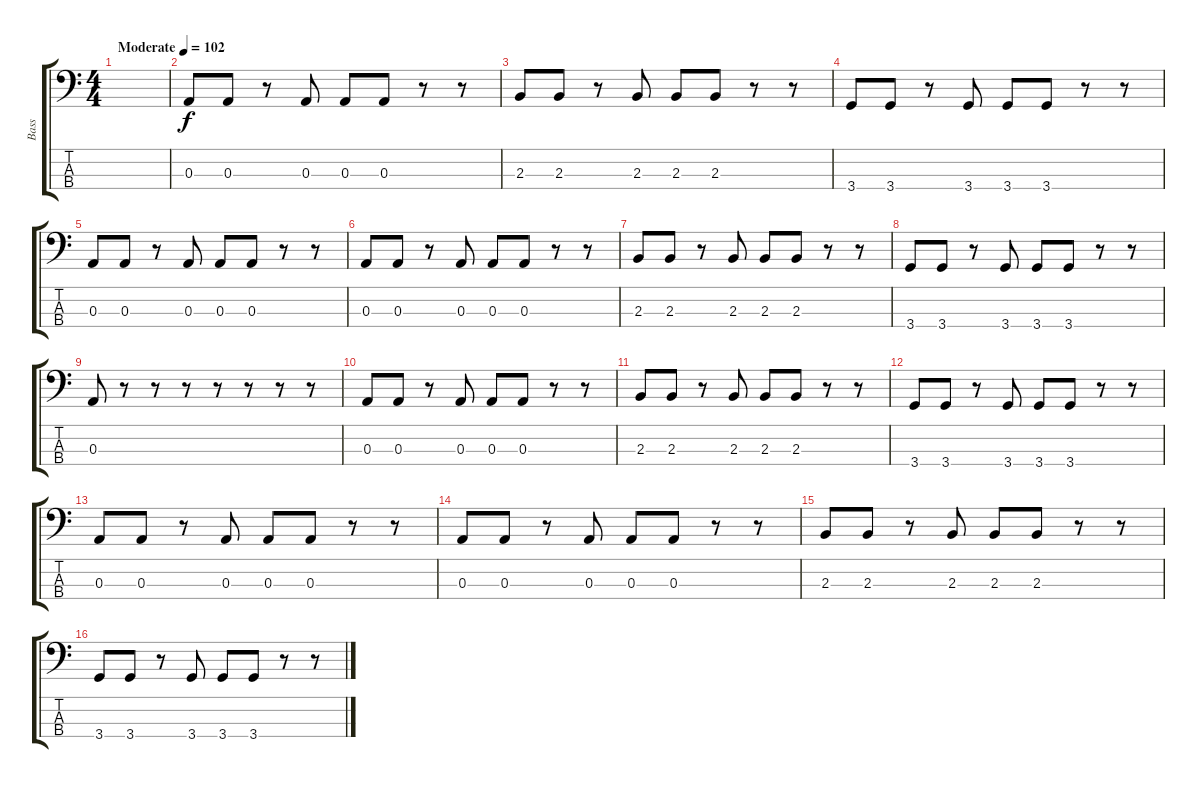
\track ("Bass" "Bass") {instrument electricbasspick}
\staff {score tabs}
\tuning (G2 D2 A1 E1) {hide}
\ts (4 4)
\tempo (102 "Moderate")
\clef f4
\ks c
|
0.3.8 0.3.8 r.8 0.3.8 0.3.8 0.3.8 r.8 r.8 |
2.3.8 2.3.8 r.8 2.3.8 2.3.8 2.3.8 r.8 r.8 |
3.4.8 3.4.8 r.8 3.4.8 3.4.8 3.4.8 r.8 r.8 |
0.3.8 0.3.8 r.8 0.3.8 0.3.8 0.3.8 r.8 r.8 |
0.3.8 0.3.8 r.8 0.3.8 0.3.8 0.3.8 r.8 r.8 |
2.3.8 2.3.8 r.8 2.3.8 2.3.8 2.3.8 r.8 r.8 |
3.4.8 3.4.8 r.8 3.4.8 3.4.8 3.4.8 r.8 r.8 |
0.3.8 r.8 r.8 r.8 r.8 r.8 r.8 r.8 |
0.3.8 0.3.8 r.8 0.3.8 0.3.8 0.3.8 r.8 r.8 |
2.3.8 2.3.8 r.8 2.3.8 2.3.8 2.3.8 r.8 r.8 |
3.4.8 3.4.8 r.8 3.4.8 3.4.8 3.4.8 r.8 r.8 |
0.3.8 0.3.8 r.8 0.3.8 0.3.8 0.3.8 r.8 r.8 |
0.3.8 0.3.8 r.8 0.3.8 0.3.8 0.3.8 r.8 r.8 |
2.3.8 2.3.8 r.8 2.3.8 2.3.8 2.3.8 r.8 r.8 |
3.4.8 3.4.8 r.8 3.4.8 3.4.8 3.4.8 r.8 r.8
